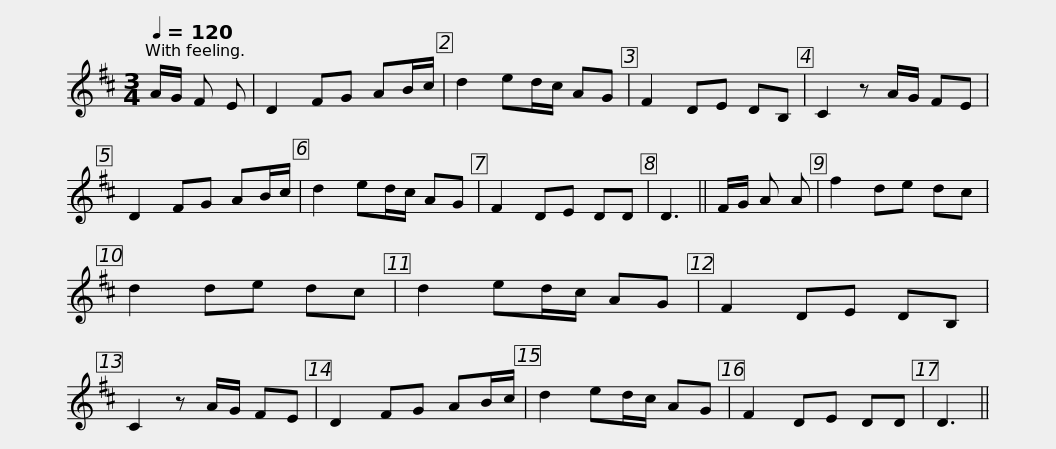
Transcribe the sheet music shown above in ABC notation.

X:1
L:1/8
Q:1/4=120
M:3/4
I:linebreak $
K:D
V:1 treble
V:1
 A/G/ F E | D2 FG AB/c/ | d2 ed/c/ AG | F2 DE DB, | C2 z A/G/ FE | %5
 D2 FG AB/c/ | d2 ed/c/ AG | F2 DE DD |$ D3 || F/G/ A A | %10
 f2 de dc | d2 de dc | d2 ed/c/ AG | F2 DE DB, | C2 z A/G/ FE | %15
 D2 FG AB/c/ |$ d2 ed/c/ AG | F2 DE DD | D3 || %19
